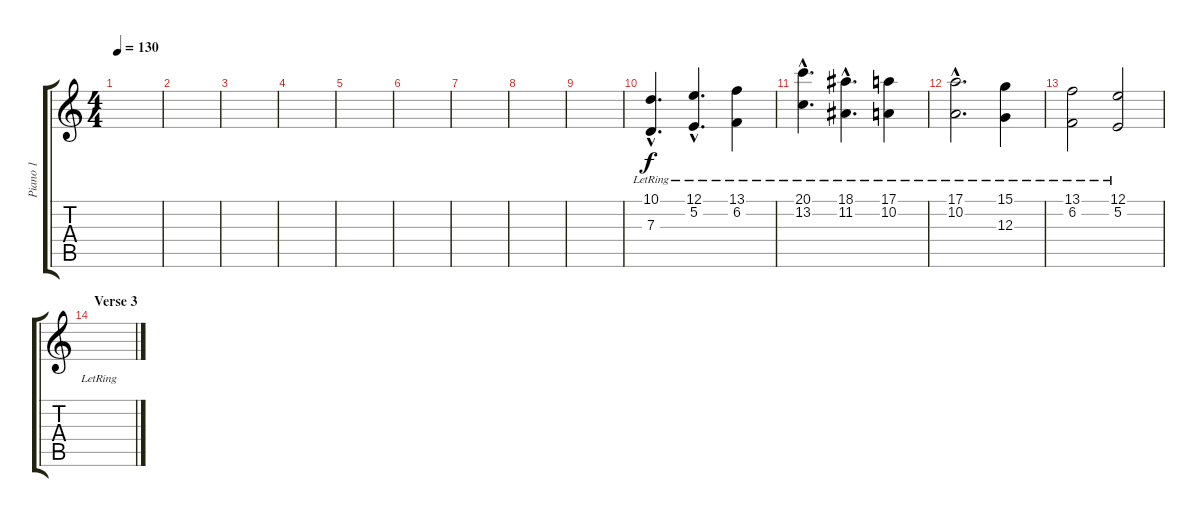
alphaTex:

\track ("Piano 1" "Piano 1") {instrument brightacousticpiano}
\staff {score tabs}
\tuning (E4 B3 G3 D3 A2 E2) {hide}
\ts (4 4)
\tempo 130
\clef g2
\ks c
|
|
|
|
|
|
|
|
|
(10.1{hac lr} 7.3{hac lr}).4{d volume 11} (12.1{hac lr} 5.2{hac lr}).4{d} (13.1{lr} 6.2{lr}).4 |
(20.1{hac lr} 13.2{hac lr}).4{d} (18.1{hac lr} 11.2{hac lr}).4{d} (17.1{lr} 10.2{lr}).4 |
(17.1{hac lr} 10.2{hac lr}).2{d} (15.1{lr} 12.3{lr}).4{dy f} |
(13.1{lr} 6.2{lr}).2 (12.1{lr} 5.2{lr}).2 |
\section ("" "Verse 3")
